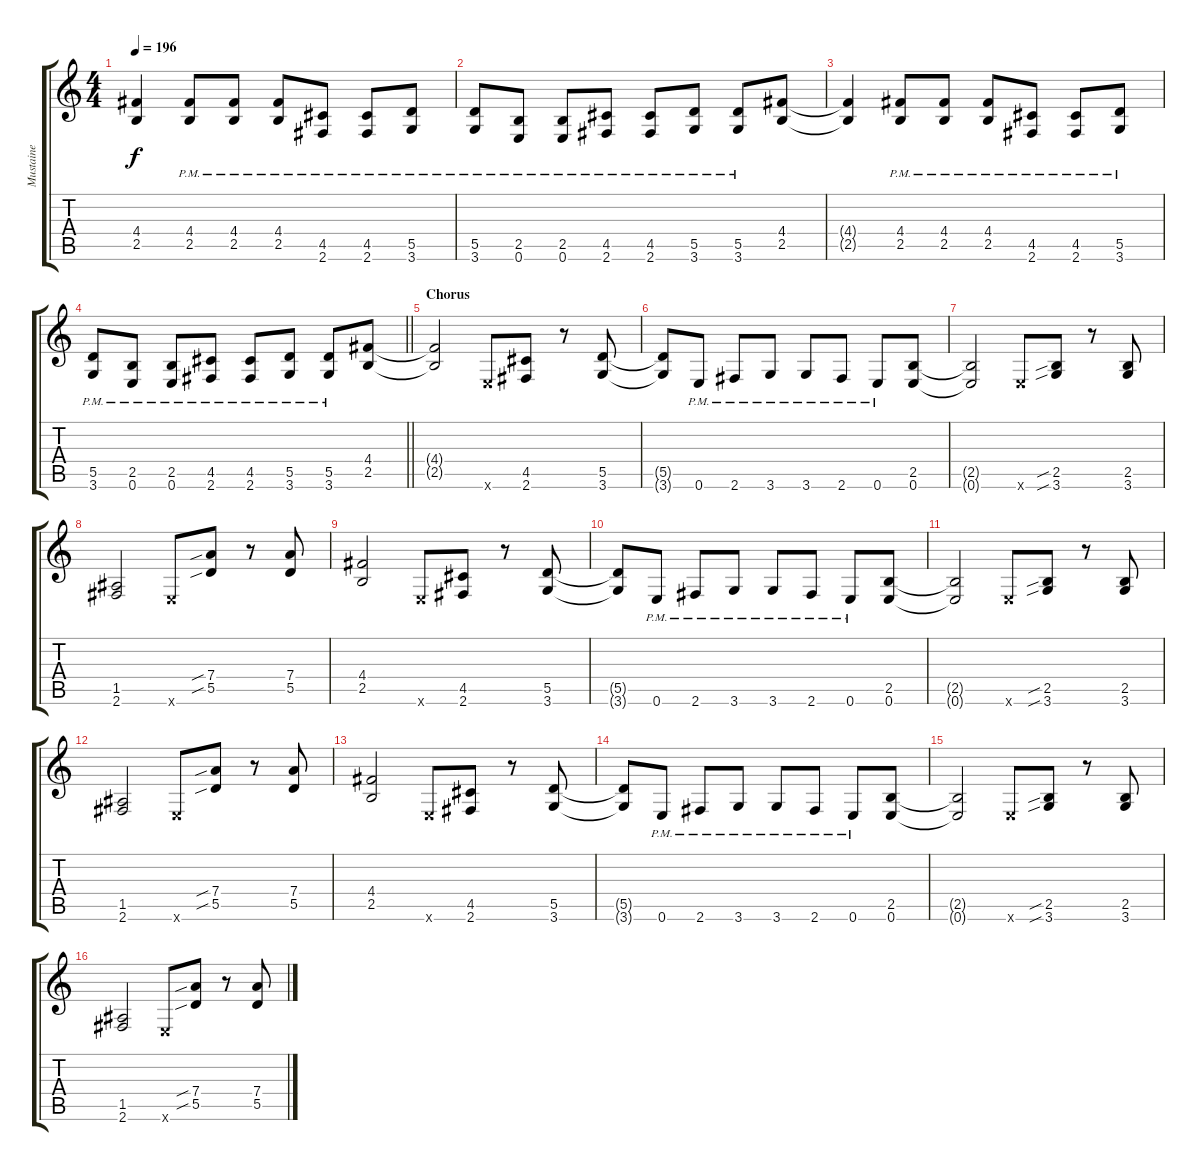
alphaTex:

\track ("Mustaine" "Mustaine") {instrument distortionguitar}
\staff {score tabs}
\tuning (E4 B3 G3 D3 A2 E2) {hide}
\ts (4 4)
\tempo 196
\clef g2
\ks c
(4.4 2.5).4{dy f} (4.4{pm} 2.5{pm}).8 (4.4{pm} 2.5{pm}).8 (4.4{pm} 2.5{pm}).8 (4.5{pm} 2.6{pm}).8 (4.5{pm} 2.6{pm}).8 (5.5{pm} 3.6{pm}).8 |
(5.5{pm} 3.6{pm}).8 (2.5{pm} 0.6{pm}).8 (2.5{pm} 0.6{pm}).8 (4.5{pm} 2.6{pm}).8 (4.5{pm} 2.6{pm}).8 (5.5{pm} 3.6{pm}).8 (5.5{pm} 3.6{pm}).8 (4.4 2.5).8 |
(4.4{t} 2.5{t}).4 (4.4{pm} 2.5{pm}).8 (4.4{pm} 2.5{pm}).8 (4.4{pm} 2.5{pm}).8 (4.5{pm} 2.6{pm}).8 (4.5{pm} 2.6{pm}).8 (5.5{pm} 3.6{pm}).8 |
\barLineRight lightlight
(5.5{pm} 3.6{pm}).8 (2.5{pm} 0.6{pm}).8 (2.5{pm} 0.6{pm}).8 (4.5{pm} 2.6{pm}).8 (4.5{pm} 2.6{pm}).8 (5.5{pm} 3.6{pm}).8 (5.5{pm} 3.6{pm}).8 (4.4 2.5).8 |
\section ("" "Chorus")
(4.4{t} 2.5{t}).2 0.6{x}.8 (4.5 2.6).8 r.8 (5.5 3.6).8 |
(5.5{t} 3.6{t}).8 0.6{pm}.8 2.6{pm}.8 3.6{pm}.8 3.6{pm}.8 2.6{pm}.8 0.6{pm}.8 (2.5 0.6).8 |
(2.5{t} 0.6{t}).2 0.6{x}.8 (2.5{sib} 3.6{sib}).8 r.8 (2.5 3.6).8 |
(1.5 2.6).2 0.6{x}.8 (7.4{sib} 5.5{sib}).8 r.8 (7.4 5.5).8 |
(4.4 2.5).2 0.6{x}.8 (4.5 2.6).8 r.8 (5.5 3.6).8 |
(5.5{t} 3.6{t}).8 0.6{pm}.8 2.6{pm}.8 3.6{pm}.8 3.6{pm}.8 2.6{pm}.8 0.6{pm}.8 (2.5 0.6).8 |
(2.5{t} 0.6{t}).2 0.6{x}.8 (2.5{sib} 3.6{sib}).8 r.8 (2.5 3.6).8 |
(1.5 2.6).2 0.6{x}.8 (7.4{sib} 5.5{sib}).8 r.8 (7.4 5.5).8 |
(4.4 2.5).2 0.6{x}.8 (4.5 2.6).8 r.8 (5.5 3.6).8 |
(5.5{t} 3.6{t}).8 0.6{pm}.8 2.6{pm}.8 3.6{pm}.8 3.6{pm}.8 2.6{pm}.8 0.6{pm}.8 (2.5 0.6).8 |
(2.5{t} 0.6{t}).2 0.6{x}.8 (2.5{sib} 3.6{sib}).8 r.8 (2.5 3.6).8 |
(1.5 2.6).2 0.6{x}.8 (7.4{sib} 5.5{sib}).8 r.8 (7.4 5.5).8
